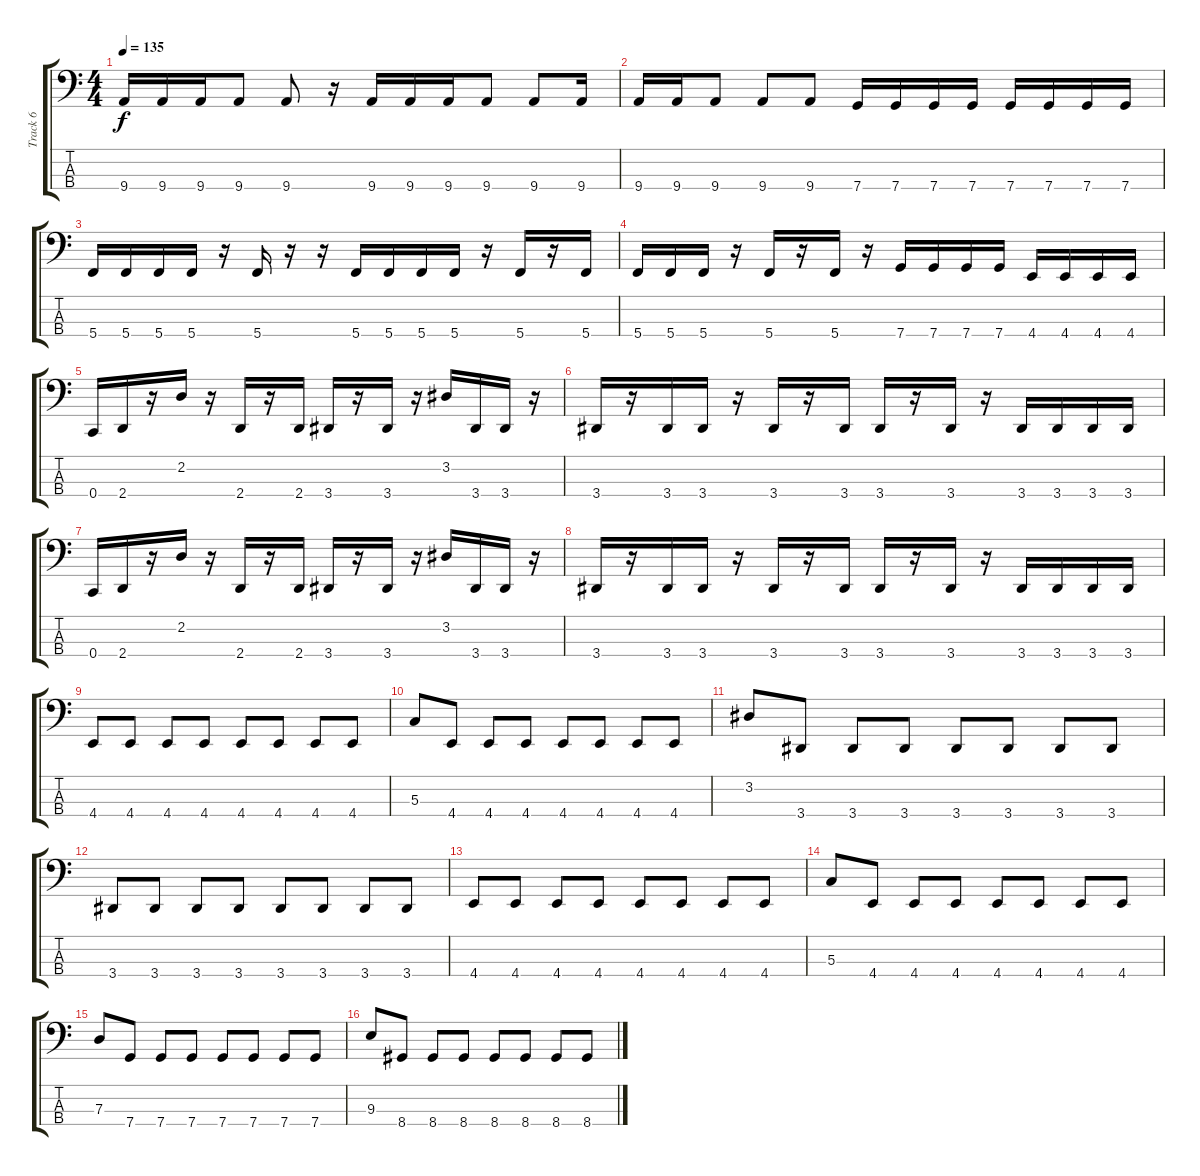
\track ("Track 6" "Track 6") {instrument electricbassfinger}
\staff {score tabs}
\tuning (F2 C2 G1 C1) {hide}
\ts (4 4)
\tempo 135
\clef f4
\ks c
9.4.16{dy f} 9.4.16 9.4.16 9.4.8 9.4.8 r.16 9.4.16 9.4.16 9.4.16 9.4.8 9.4.8 9.4.16 |
9.4.16 9.4.16 9.4.8 9.4.8 9.4.8 7.4.16 7.4.16 7.4.16 7.4.16 7.4.16 7.4.16 7.4.16 7.4.16 |
5.4.16 5.4.16 5.4.16 5.4.16 r.16 5.4.16 r.16 r.16 5.4.16 5.4.16 5.4.16 5.4.16 r.16 5.4.16 r.16 5.4.16 |
5.4.16 5.4.16 5.4.16 r.16 5.4.16 r.16 5.4.16 r.16 7.4.16 7.4.16 7.4.16 7.4.16 4.4.16 4.4.16 4.4.16 4.4.16 |
0.4.16 2.4.16 r.16 2.2.16 r.16 2.4.16 r.16 2.4.16 3.4.16 r.16 3.4.16 r.16 3.2.16 3.4.16 3.4.16 r.16 |
3.4.16 r.16 3.4.16 3.4.16 r.16 3.4.16 r.16 3.4.16 3.4.16 r.16 3.4.16 r.16 3.4.16 3.4.16 3.4.16 3.4.16 |
0.4.16 2.4.16 r.16 2.2.16 r.16 2.4.16 r.16 2.4.16 3.4.16 r.16 3.4.16 r.16 3.2.16 3.4.16 3.4.16 r.16 |
3.4.16 r.16 3.4.16 3.4.16 r.16 3.4.16 r.16 3.4.16 3.4.16 r.16 3.4.16 r.16 3.4.16 3.4.16 3.4.16 3.4.16 |
4.4.8 4.4.8 4.4.8 4.4.8 4.4.8 4.4.8 4.4.8 4.4.8 |
5.3.8 4.4.8 4.4.8 4.4.8 4.4.8 4.4.8 4.4.8 4.4.8 |
3.2.8 3.4.8 3.4.8 3.4.8 3.4.8 3.4.8 3.4.8 3.4.8 |
3.4.8 3.4.8 3.4.8 3.4.8 3.4.8 3.4.8 3.4.8 3.4.8 |
4.4.8 4.4.8 4.4.8 4.4.8 4.4.8 4.4.8 4.4.8 4.4.8 |
5.3.8 4.4.8 4.4.8 4.4.8 4.4.8 4.4.8 4.4.8 4.4.8 |
7.3.8 7.4.8 7.4.8 7.4.8 7.4.8 7.4.8 7.4.8 7.4.8 |
9.3.8 8.4.8 8.4.8 8.4.8 8.4.8 8.4.8 8.4.8 8.4.8
